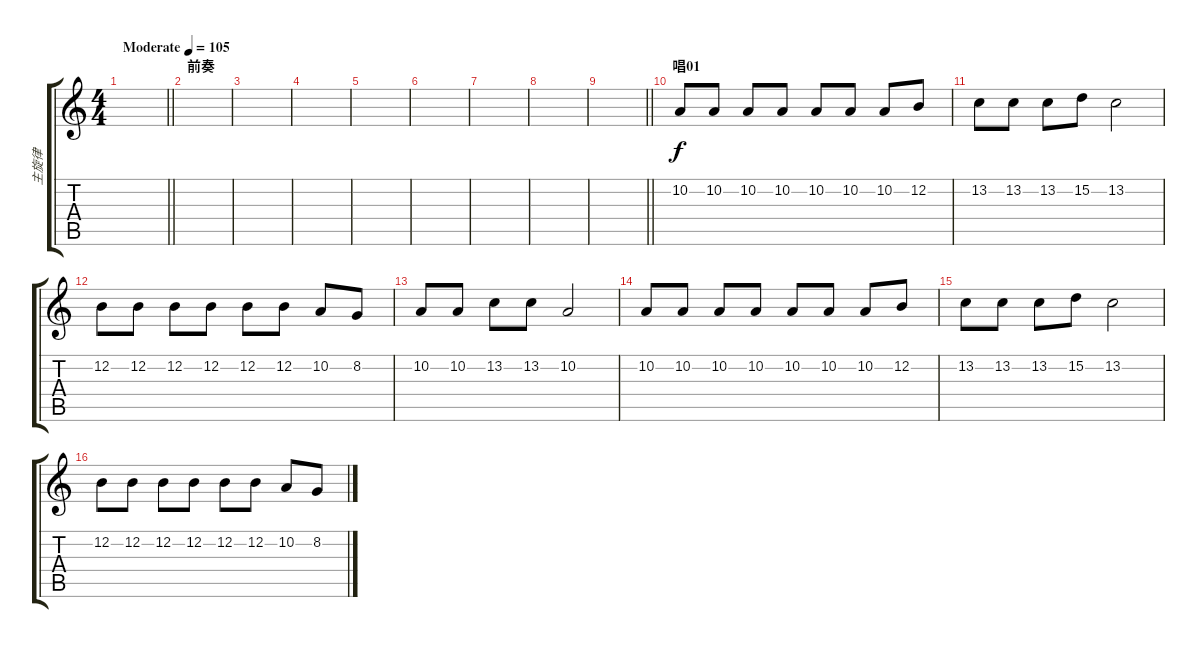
\track ("主旋律" "主旋律") {instrument tremolostrings}
\staff {score tabs}
\tuning (E4 B3 G3 D3 A2 E2) {hide}
\ts (4 4)
\tempo (105 "Moderate")
\clef g2
\barLineRight lightlight
\ks c
|
\section ("" "前奏")
|
|
|
|
|
|
|
\barLineRight lightlight
|
\section ("" "唱01")
10.2.8 10.2.8 10.2.8 10.2.8 10.2.8 10.2.8 10.2.8 12.2.8 |
13.2.8 13.2.8 13.2.8 15.2.8 13.2.2 |
12.2.8 12.2.8 12.2.8 12.2.8 12.2.8 12.2.8 10.2.8 8.2.8 |
10.2.8 10.2.8 13.2.8 13.2.8 10.2.2 |
10.2.8 10.2.8 10.2.8 10.2.8 10.2.8 10.2.8 10.2.8 12.2.8 |
13.2.8 13.2.8 13.2.8 15.2.8 13.2.2 |
12.2.8 12.2.8 12.2.8 12.2.8 12.2.8 12.2.8 10.2.8 8.2.8
